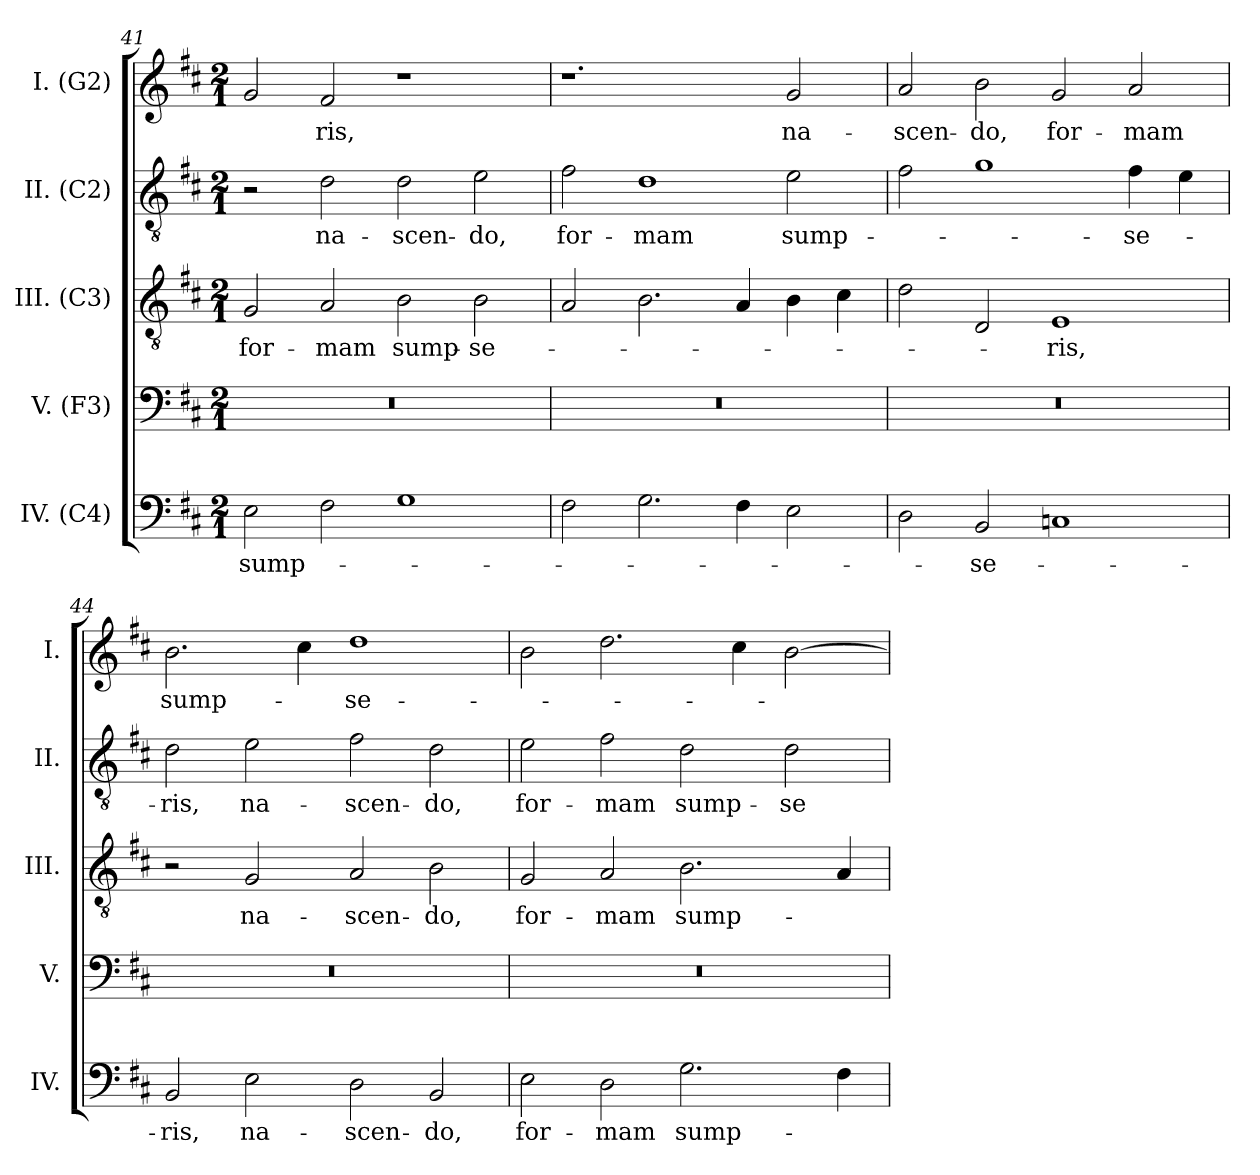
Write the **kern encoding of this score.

**kern	**text	**kern	**kern	**text	**kern	**text	**kern	**text
*part5	*part5	*part4	*part3	*part3	*part2	*part2	*part1	*part1
*staff5	*staff5	*staff4	*staff3	*staff3	*staff2	*staff2	*staff1	*staff1
*I"IV. (C4)	*	*I"V. (F3)	*I"III. (C3)	*	*I"II. (C2)	*	*I"I. (G2)	*
*I'IV.	*	*I'V.	*I'III.	*	*I'II.	*	*I'I.	*
!!LO:PB:g=z
*clefF4	*	*clefF4	*clefGv2	*	*clefGv2	*	*clefG2	*
*	*	*	*ITrd7c12	*	*	*	*	*
*k[f#c#]	*	*k[f#c#]	*k[f#c#]	*	*k[f#c#]	*	*k[f#c#]	*
*D:	*	*D:	*D:	*	*D:	*	*D:	*
*M2/1	*	*M2/1	*M2/1	*	*M2/1	*	*M2/1	*
=41	=41	=41	=41	=41	=41	=41	=41	=41
!	!LO:LY:b:color=#000000	!LO:N:vis=1	!	!	!	!	!	!
!	!	!	!	!LO:LY:b:color=#000000	!	!	!	!
2Ei\	sump-	0r	2GGi/	for-	2r	.	2gi/	.
!	!	!	!	!LO:LY:b:color=#000000	!	!	!	!
!	!	!	!	!	!	!LO:LY:b:color=#000000	!	!
!	!	!	!	!	!	!	!	!LO:LY:b:color=#000000
2F#i\	.	.	2AAi/	-mam	2di\	na-	2f#i/	-ris,
!	!	!	!	!LO:LY:b:color=#000000	!	!	!	!
!	!	!	!	!	!	!LO:LY:b:color=#000000	!	!
1Gi	.	.	2BBi\	sump-	2di\	-scen-	1r	.
!	!	!	!	!LO:LY:b:color=#000000	!	!	!	!
!	!	!	!	!	!	!LO:LY:b:color=#000000	!	!
.	.	.	2BBi\	-se-	2ei\	-do,	.	.
=42	=42	=42	=42	=42	=42	=42	=42	=42
!	!	!LO:N:vis=1	!	!	!	!	!	!
!	!	!	!	!	!	!LO:LY:b:color=#000000	!	!
2F#i\	.	0r	2AAi/	.	2f#i\	for-	1.r	.
!	!	!	!	!	!	!LO:LY:b:color=#000000	!	!
2.Gi\	.	.	2.BBi\	.	1di	-mam	.	.
4F#i\	.	.	4AAi/	.	.	.	.	.
!	!	!	!	!	!	!LO:LY:b:color=#000000	!	!
!	!	!	!	!	!	!	!	!LO:LY:b:color=#000000
2Ei\	.	.	4BBi\	.	2ei\	sump-	2gi/	na-
.	.	.	4C#i\	.	.	.	.	.
=43	=43	=43	=43	=43	=43	=43	=43	=43
!	!	!LO:N:vis=1	!	!	!	!	!	!
!	!	!	!	!	!	!	!	!LO:LY:b:color=#000000
2Di\	.	0r	2Di\	.	2f#i\	.	2ai/	-scen-
!	!LO:LY:b:color=#000000	!	!	!	!	!	!	!
!	!	!	!	!	!	!	!	!LO:LY:b:color=#000000
2BBi/	-se-	.	2DDi/	.	1gi	.	2bi\	-do,
!	!	!	!	!LO:LY:b:color=#000000	!	!	!	!
!	!	!	!	!	!	!	!	!LO:LY:b:color=#000000
1Cni	.	.	1EEi	-ris,	.	.	2gi/	for-
!	!	!	!	!	!	!LO:LY:b:color=#000000	!	!
!	!	!	!	!	!	!	!	!LO:LY:b:color=#000000
.	.	.	.	.	4f#i\	-se-	2ai/	-mam
.	.	.	.	.	4ei\	.	.	.
=44	=44	=44	=44	=44	=44	=44	=44	=44
!	!LO:LY:b:color=#000000	!LO:N:vis=1	!	!	!	!	!	!
!	!	!	!	!	!	!LO:LY:b:color=#000000	!	!
!	!	!	!	!	!	!	!	!LO:LY:b:color=#000000
2BBi/	-ris,	0r	2r	.	2di\	-ris,	2.bi\	sump-
!	!LO:LY:b:color=#000000	!	!	!	!	!	!	!
!	!	!	!	!LO:LY:b:color=#000000	!	!	!	!
!	!	!	!	!	!	!LO:LY:b:color=#000000	!	!
2Ei\	na-	.	2GGi/	na-	2ei\	na-	.	.
.	.	.	.	.	.	.	4cc#i\	.
!	!LO:LY:b:color=#000000	!	!	!	!	!	!	!
!	!	!	!	!LO:LY:b:color=#000000	!	!	!	!
!	!	!	!	!	!	!LO:LY:b:color=#000000	!	!
!	!	!	!	!	!	!	!	!LO:LY:b:color=#000000
2Di\	-scen-	.	2AAi/	-scen-	2f#i\	-scen-	1ddi	-se-
!	!LO:LY:b:color=#000000	!	!	!	!	!	!	!
!	!	!	!	!LO:LY:b:color=#000000	!	!	!	!
!	!	!	!	!	!	!LO:LY:b:color=#000000	!	!
2BBi/	-do,	.	2BBi\	-do,	2di\	-do,	.	.
=45	=45	=45	=45	=45	=45	=45	=45	=45
!	!LO:LY:b:color=#000000	!LO:N:vis=1	!	!	!	!	!	!
!	!	!	!	!LO:LY:b:color=#000000	!	!	!	!
!	!	!	!	!	!	!LO:LY:b:color=#000000	!	!
2Ei\	for-	0r	2GGi/	for-	2ei\	for-	2bi\	.
!	!LO:LY:b:color=#000000	!	!	!	!	!	!	!
!	!	!	!	!LO:LY:b:color=#000000	!	!	!	!
!	!	!	!	!	!	!LO:LY:b:color=#000000	!	!
2Di\	-mam	.	2AAi/	-mam	2f#i\	-mam	2.ddi\	.
!	!LO:LY:b:color=#000000	!	!	!	!	!	!	!
!	!	!	!	!LO:LY:b:color=#000000	!	!	!	!
!	!	!	!	!	!	!LO:LY:b:color=#000000	!	!
2.Gi\	sump-	.	2.BBi\	sump-	2di\	sump-	.	.
.	.	.	.	.	.	.	4cc#i\	.
!	!	!	!	!	!	!LO:LY:b:color=#000000	!	!
.	.	.	.	.	2di\	-se-	[2bi\	.
4F#i\	.	.	4AAi/	.	.	.	.	.
=	=	=	=	=	=	=	=	=
*-	*-	*-	*-	*-	*-	*-	*-	*-
